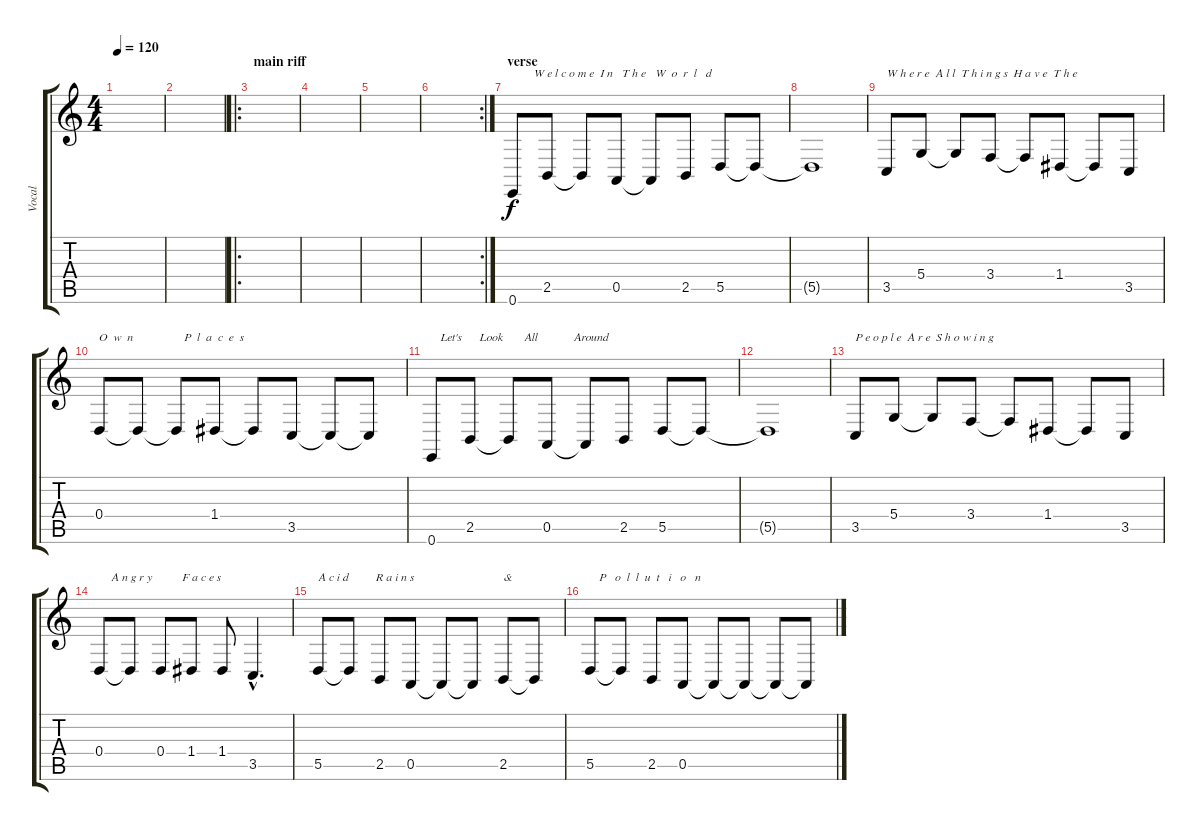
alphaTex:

\track ("Vocal" "Vocal") {instrument lead2sawtooth}
\staff {score tabs}
\tuning (E4 B3 G3 D3 A2 E2) {hide}
\ts (4 4)
\tempo 120
\clef g2
\ks c
|
|
\ro
\section ("" "main riff")
|
|
|
\rc 2
|
\section ("" "verse")
0.6.8{txt "       W e l c o m e  I n   T h e   W  o  r  l   d"} 2.5.8 2.5{t}.8 0.5.8 0.5{t}.8 2.5.8 5.5.8 5.5{t}.8 |
5.5{t}.1 |
3.5.8{txt "W h e r e  A l l  T h i n g s  H a v e  T h e"} 5.4.8 5.4{t}.8 3.4.8 3.4{t}.8 1.4.8 1.4{t}.8 3.5.8 |
0.4.8{txt "O  w  n                 P  l  a  c  e  s"} 0.4{t}.8 0.4{t}.8 1.4.8 1.4{t}.8 3.5.8 3.5{t}.8 3.5{t}.8 |
0.6.8{txt "   Let's      Look       All            Around"} 2.5.8 2.5{t}.8 0.5.8 0.5{t}.8 2.5.8 5.5.8 5.5{t}.8 |
5.5{t}.1 |
3.5.8{txt "P e o p l e  A r e  S h o w i n g  "} 5.4.8 5.4{t}.8 3.4.8 3.4{t}.8 1.4.8 1.4{t}.8 3.5.8 |
0.4.8{txt "    A n g r y          F a c e s "} 0.4{t}.8 0.4.8 1.4.8 1.4.8 3.5{hac}.4{d} |
5.5.8{txt "A c i d         R a i n s"} 5.5{t}.8 2.5.8 0.5.8 0.5{t}.8 0.5{t}.8 2.5.8{txt "&"} 2.5{t}.8 |
5.5.8{txt "   P   o  l  l  u  t   i   o   n"} 5.5{t}.8 2.5.8 0.5.8 0.5{t}.8 0.5{t}.8 0.5{t}.8 0.5{t}.8
